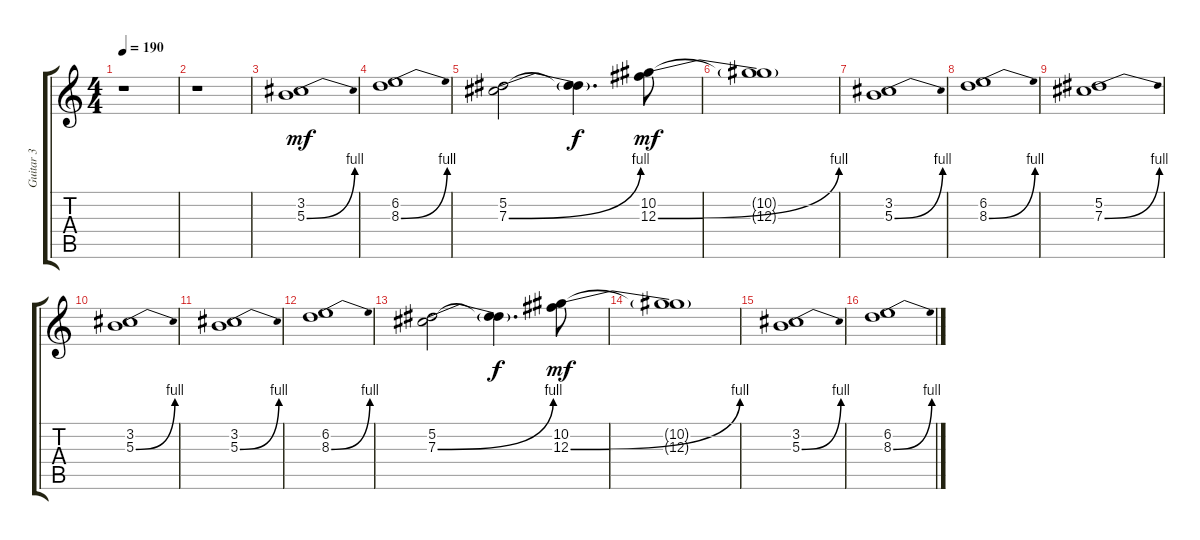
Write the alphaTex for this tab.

\track ("Guitar 3" "Guitar 3") {instrument acousticguitarsteel}
\staff {score tabs}
\tuning (Eb4 Bb3 Gb3 Db3 Ab2 Db2) {hide}
\ts (4 4)
\tempo 190
\clef g2
\ks c
r.1{dy mf} |
r.1 |
(3.2 5.3{be (bend 0 0 60 4)}).1 |
(6.2 8.3{be (bend 0 0 60 4)}).1 |
(5.2 7.3{be (bend 0 0 60 4)}).2 (5.2{t} 7.3{t}).4{d dy f} (10.2 12.3{be (bend 0 0 60 4)}).8{dy mf} |
(10.2{t} 12.3{t}).1 |
(3.2 5.3{be (bend 0 0 60 4)}).1 |
(6.2 8.3{be (bend 0 0 60 4)}).1 |
(5.2 7.3{be (bend 0 0 60 4)}).1 |
(3.2 5.3{be (bend 0 0 60 4)}).1 |
(3.2 5.3{be (bend 0 0 60 4)}).1 |
(6.2 8.3{be (bend 0 0 60 4)}).1 |
(5.2 7.3{be (bend 0 0 60 4)}).2 (5.2{t} 7.3{t}).4{d dy f} (10.2 12.3{be (bend 0 0 60 4)}).8{dy mf} |
(10.2{t} 12.3{t}).1 |
(3.2 5.3{be (bend 0 0 60 4)}).1 |
(6.2 8.3{be (bend 0 0 60 4)}).1
